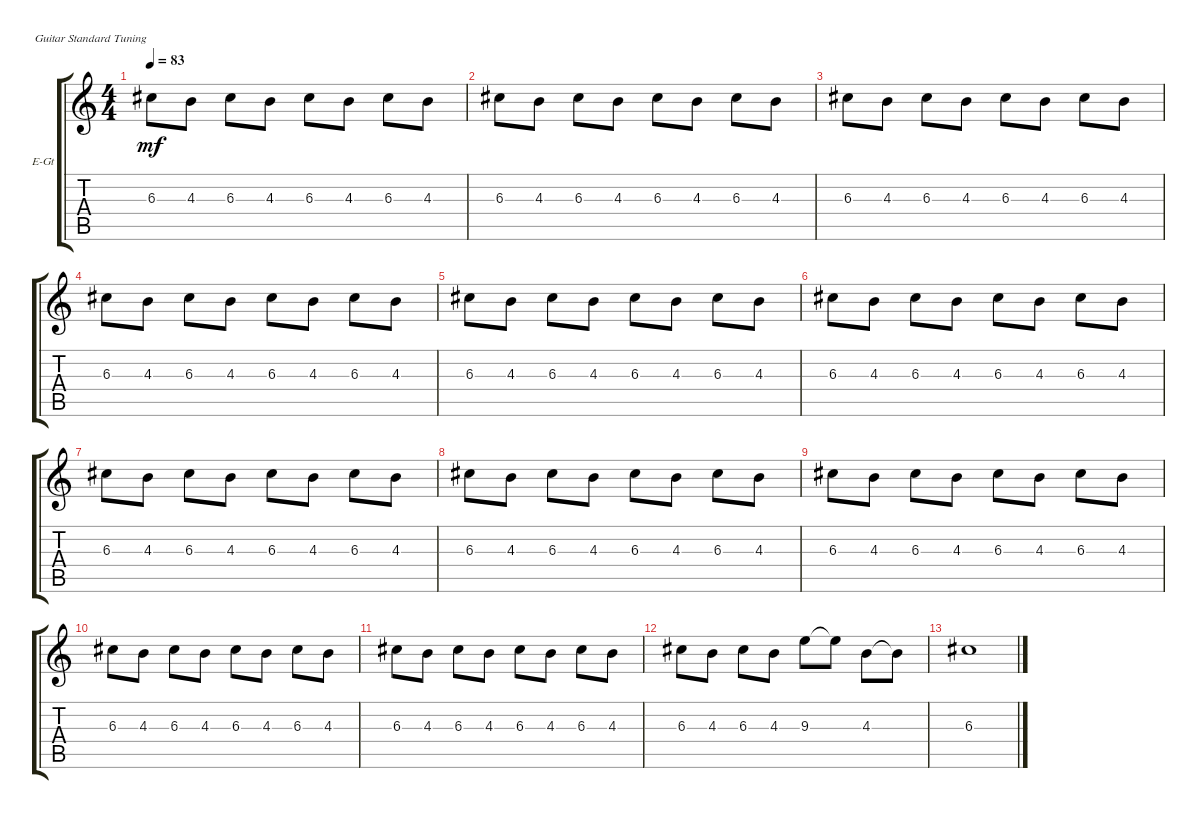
\defaultSystemsLayout 4
\bracketExtendMode groupsimilarinstruments
\firstSystemTrackNameOrientation horizontal
\otherSystemsTrackNameOrientation horizontal
\track ("Lukman 3" "E-Gt") {instrument distortionguitar}
\staff {score tabs}
\tuning (E4 B3 G3 D3 A2 E2)
\ts (4 4)
\tempo 83
\clef g2
\ks c
6.3.8{dy mf} 4.3.8 6.3.8 4.3.8 6.3.8 4.3.8 6.3.8 4.3.8 |
6.3.8 4.3.8 6.3.8 4.3.8 6.3.8 4.3.8 6.3.8 4.3.8 |
6.3.8 4.3.8 6.3.8 4.3.8 6.3.8 4.3.8 6.3.8 4.3.8 |
6.3.8 4.3.8 6.3.8 4.3.8 6.3.8 4.3.8 6.3.8 4.3.8 |
6.3.8 4.3.8 6.3.8 4.3.8 6.3.8 4.3.8 6.3.8 4.3.8 |
6.3.8 4.3.8 6.3.8 4.3.8 6.3.8 4.3.8 6.3.8 4.3.8 |
6.3.8 4.3.8 6.3.8 4.3.8 6.3.8 4.3.8 6.3.8 4.3.8 |
6.3.8 4.3.8 6.3.8 4.3.8 6.3.8 4.3.8 6.3.8 4.3.8 |
6.3.8 4.3.8 6.3.8 4.3.8 6.3.8 4.3.8 6.3.8 4.3.8 |
6.3.8 4.3.8 6.3.8 4.3.8 6.3.8 4.3.8 6.3.8 4.3.8 |
6.3.8 4.3.8 6.3.8 4.3.8 6.3.8 4.3.8 6.3.8 4.3.8 |
6.3.8 4.3.8 6.3.8 4.3.8 9.3.8 9.3{t}.8 4.3.8 4.3{t}.8 |
6.3.1
